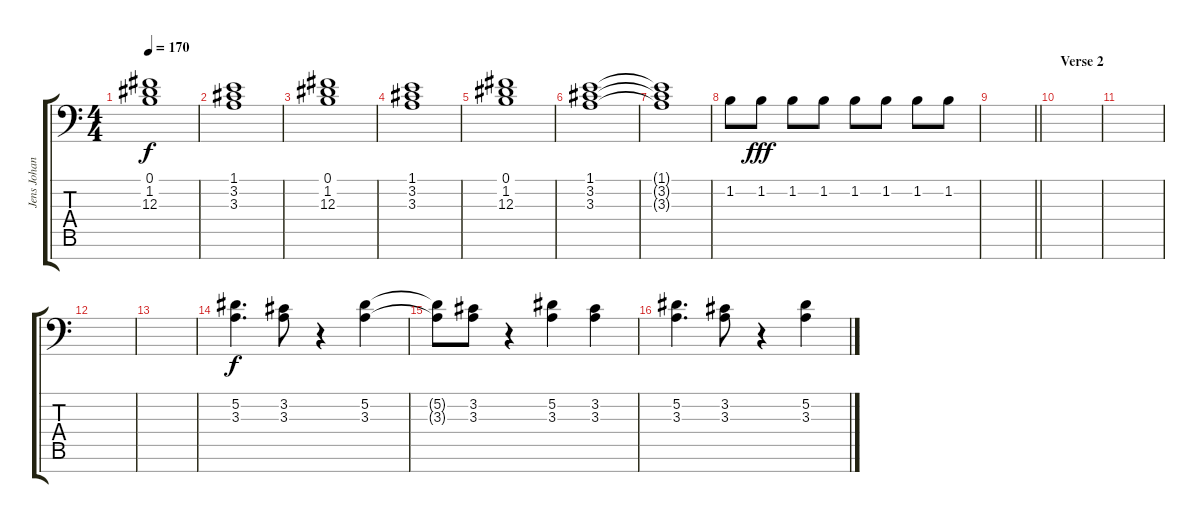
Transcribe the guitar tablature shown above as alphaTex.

\track ("Jens Johansson" "Jens Johan") {instrument harpsichord}
\staff {score tabs}
\tuning (Eb4 Bb3 Gb3 Db3 Ab2 Eb2 Bb1) {hide}
\ts (4 4)
\tempo 170
\clef f4
\ks c
(0.1 1.2 12.3).1{dy f} |
(1.1 3.2 3.3).1 |
(0.1 1.2 12.3).1 |
(1.1 3.2 3.3).1 |
(0.1 1.2 12.3).1 |
(1.1 3.2 3.3).1 |
(1.1{t} 3.2{t} 3.3{t}).1 |
1.2.8 1.2.8{dy fff} 1.2.8 1.2.8 1.2.8 1.2.8 1.2.8 1.2.8 |
\barLineRight lightlight
|
\section ("" "Verse 2")
|
|
|
|
(5.2 3.3).4{d dy f} (3.2 3.3).8 r.4 (5.2 3.3).4 |
(5.2{t} 3.3{t}).8 (3.2 3.3).8 r.4 (5.2 3.3).4 (3.2 3.3).4 |
(5.2 3.3).4{d} (3.2 3.3).8 r.4 (5.2 3.3).4
